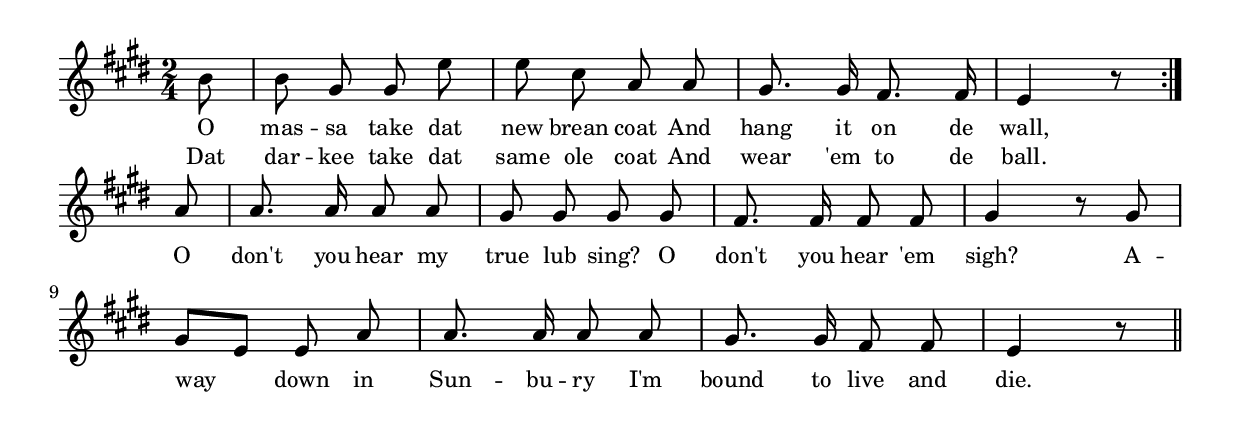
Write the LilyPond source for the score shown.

% 121.ly - Score sheet for "Away Down In Sunbury"
% Copyright (C) 2007  Marcus Brinkmann <marcus@gnu.org>
%
% This score sheet is free software; you can redistribute it and/or
% modify it under the terms of the Creative Commons Legal Code
% Attribution-ShareALike as published by Creative Commons; either
% version 2.0 of the License, or (at your option) any later version.
%
% This score sheet is distributed in the hope that it will be useful,
% but WITHOUT ANY WARRANTY; without even the implied warranty of
% MERCHANTABILITY or FITNESS FOR A PARTICULAR PURPOSE.  See the
% Creative Commons Legal Code Attribution-ShareALike for more details.
%
% You should have received a copy of the Creative Commons Legal Code
% Attribution-ShareALike along with this score sheet; if not, write to
% Creative Commons, 543 Howard Street, 5th Floor,
% San Francisco, CA 94105-3013  United States

\version "2.10.0"

%\header
%{
%  title = "Away Down In Sunbury"
%  composer = "trad."
%}

melody =
<<
     \context Voice
    {
	\set Staff.midiInstrument = "acoustic grand"
	\override Staff.VerticalAxisGroup #'minimum-Y-extent = #'(0 . 0)
	
	\autoBeamOff

	\time 2/4
	\clef violin
	\key e \major
	{
	    \repeat volta 2
	    {
		\partial 8 b'8 | b'8 gis' gis' e'' | e''8 cis'' a' a' |
		gis'8. gis'16 fis'8. fis'16 | e'4 r8
	    }
	    \break
	    a'8 | a'8. a'16 a'8 a' | gis'8 gis' gis' gis' |
	    fis'8. fis'16 fis'8 fis' | gis'4 r8 gis' | gis'8[ e'] e' a' |
	    a'8. a'16 a'8 a' | gis'8. gis'16 fis'8 fis' | e'4 r8 \bar "||"
	}
    }
    \lyricsto "" \new Lyrics
    {
        \override LyricText #'font-size = #0
        \override StanzaNumber #'font-size = #-1

	O mas -- sa take dat new brean coat
	And hang it on de wall,
	O don't you hear my true lub sing?
	O don't you hear 'em sigh?
	A -- way down in Sun -- bu -- ry
	I'm bound to live and die.
    }
    \lyricsto "" \new Lyrics
    {
        \override LyricText #'font-size = #0
        \override StanzaNumber #'font-size = #-1

	Dat dar -- kee take dat same ole coat
	And wear 'em to de ball.
    }
>>


\score
{
  \new Staff { \melody }

  \layout { indent = 0.0 }
}

\score
{
  \new Staff { \unfoldRepeats \melody }

  
  \midi {
    \context {
      \Score
      tempoWholesPerMinute = #(ly:make-moment 100 4)
      }
    }


}
